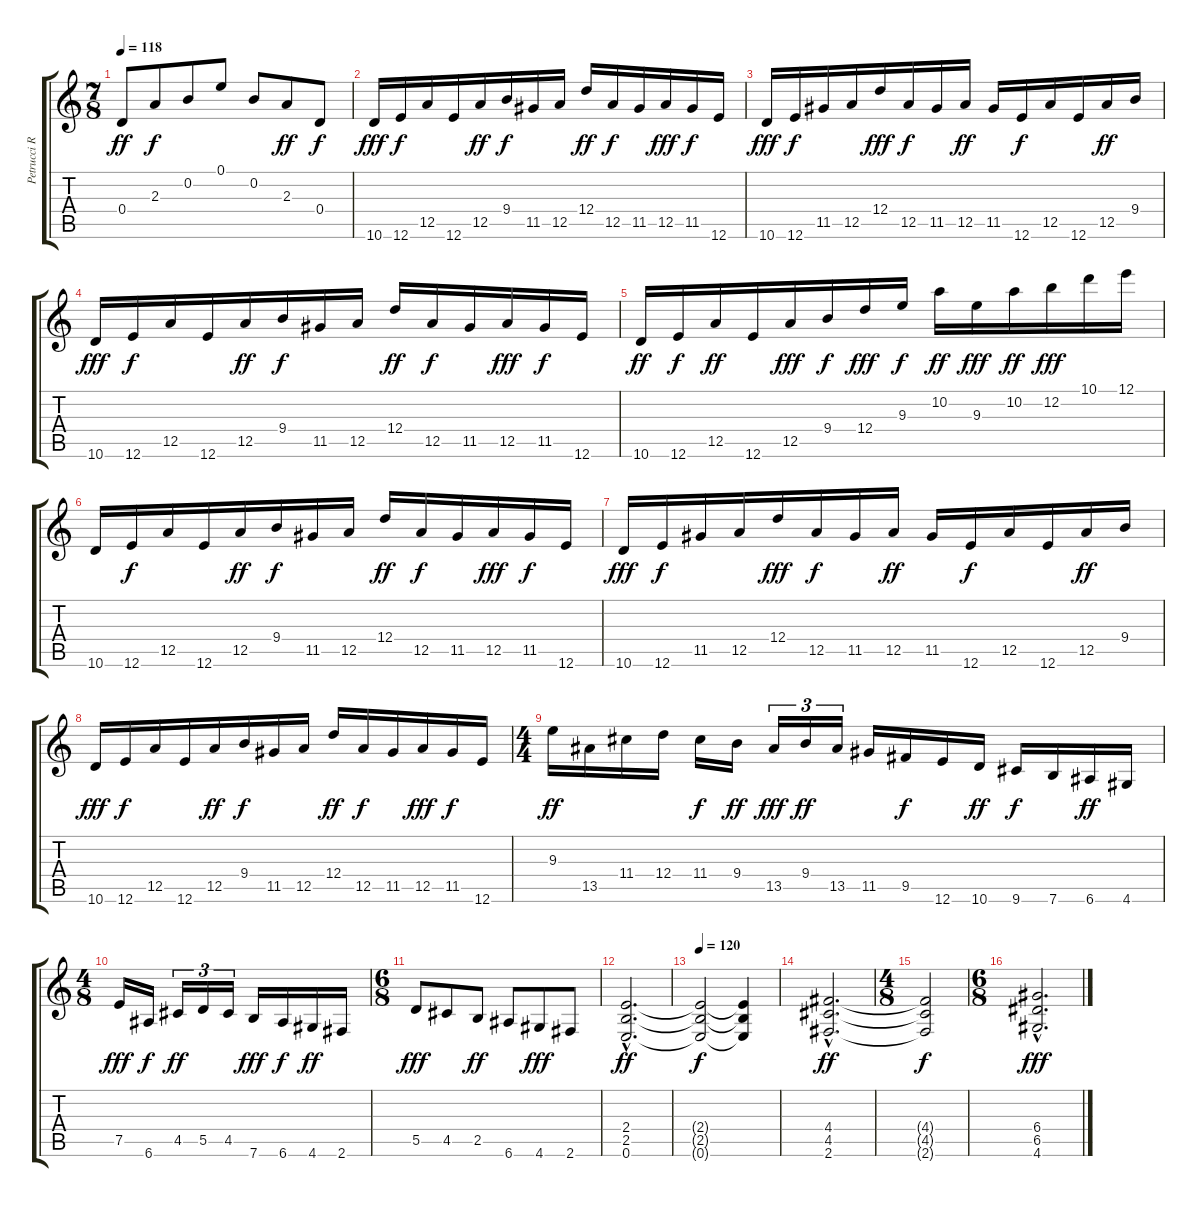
\track ("Petrucci Rhy." "Petrucci R") {instrument distortionguitar}
\staff {score tabs}
\tuning (E4 B3 G3 D3 A2 E2) {hide}
\ts (7 8)
\tempo 118
\clef g2
\ks c
0.4.8{dy ff} 2.3.8{dy f} 0.2.8 0.1.8 0.2.8 2.3.8{dy ff} 0.4.8{dy f} |
10.6.16{dy fff} 12.6.16{dy f} 12.5.16 12.6.16 12.5.16{dy ff} 9.4.16{dy f} 11.5.16 12.5.16 12.4.16{dy ff} 12.5.16{dy f} 11.5.16 12.5.16{dy fff} 11.5.16{dy f} 12.6.16 |
10.6.16{dy fff} 12.6.16{dy f} 11.5.16 12.5.16 12.4.16{dy fff} 12.5.16{dy f} 11.5.16 12.5.16{dy ff} 11.5.16 12.6.16{dy f} 12.5.16 12.6.16 12.5.16{dy ff} 9.4.16 |
10.6.16{dy fff} 12.6.16{dy f} 12.5.16 12.6.16 12.5.16{dy ff} 9.4.16{dy f} 11.5.16 12.5.16 12.4.16{dy ff} 12.5.16{dy f} 11.5.16 12.5.16{dy fff} 11.5.16{dy f} 12.6.16 |
10.6.16{dy ff} 12.6.16{dy f} 12.5.16{dy ff} 12.6.16 12.5.16{dy fff} 9.4.16{dy f} 12.4.16{dy fff} 9.3.16{dy f} 10.2.16{dy ff} 9.3.16{dy fff} 10.2.16{dy ff} 12.2.16{dy fff} 10.1.16 12.1.16 |
10.6.16 12.6.16{dy f} 12.5.16 12.6.16 12.5.16{dy ff} 9.4.16{dy f} 11.5.16 12.5.16 12.4.16{dy ff} 12.5.16{dy f} 11.5.16 12.5.16{dy fff} 11.5.16{dy f} 12.6.16 |
10.6.16{dy fff} 12.6.16{dy f} 11.5.16 12.5.16 12.4.16{dy fff} 12.5.16{dy f} 11.5.16 12.5.16{dy ff} 11.5.16 12.6.16{dy f} 12.5.16 12.6.16 12.5.16{dy ff} 9.4.16 |
10.6.16{dy fff} 12.6.16{dy f} 12.5.16 12.6.16 12.5.16{dy ff} 9.4.16{dy f} 11.5.16 12.5.16 12.4.16{dy ff} 12.5.16{dy f} 11.5.16 12.5.16{dy fff} 11.5.16{dy f} 12.6.16 |
\ts (4 4)
9.3.16{dy ff} 13.5.16 11.4.16 12.4.16 11.4.16{dy f} 9.4.16{dy ff} 13.5.16{tu (3 2) dy fff} 9.4.16{tu (3 2) dy ff} 13.5.16{tu (3 2)} 11.5.16 9.5.16{dy f} 12.6.16 10.6.16{dy ff} 9.6.16{dy f} 7.6.16 6.6.16{dy ff} 4.6.16 |
\ts (4 8)
7.5.16{dy fff} 6.6.16{dy f} 4.5.16{tu (3 2) dy ff} 5.5.16{tu (3 2)} 4.5.16{tu (3 2)} 7.6.16{dy fff} 6.6.16{dy f} 4.6.16{dy ff} 2.6.16 |
\ts (6 8)
5.5.8{dy fff} 4.5.8 2.5.8{dy ff} 6.6.8 4.6.8{dy fff} 2.6.8 |
(2.4{hac} 2.5{hac} 0.6{hac}).2{d dy ff} |
\tempo 120
(2.4{t} 2.5{t} 0.6{t}).2{dy f} (2.4{t} 2.5{t} 0.6{t}).4 |
(4.4{hac} 4.5{hac} 2.6{hac}).2{d dy ff} |
\ts (4 8)
(4.4{t} 4.5{t} 2.6{t}).2{dy f} |
\ts (6 8)
(6.4{hac} 6.5{hac} 4.6{hac}).2{d dy fff}
